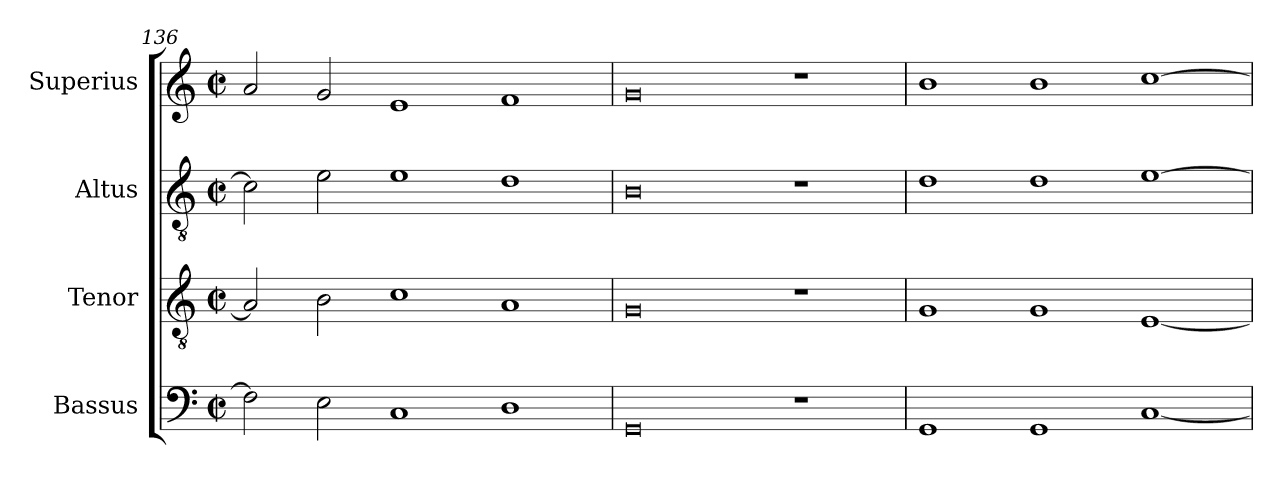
**kern	**kern	**kern	**kern
*part4	*part3	*part2	*part1
*staff4	*staff3	*staff2	*staff1
*I"Bassus	*I"Tenor	*I"Altus	*I"Superius
*I'B.	*I'T.	*I'A.	*I'S.
*clefF4	*clefGv2	*clefGv2	*clefG2
*	*ITrd7c12	*ITrd7c12	*
*k[]	*k[]	*k[]	*k[]
*C:	*C:	*C:	*C:
*M2/2	*M2/2	*M2/2	*M2/2
*met(c|)	*met(c|)	*met(c|)	*met(c|)
=136	=136	=136	=136
2Fi\]	2AAi/]	2Ci\]	2ai/
2Ei\	2BBi\	2Ei\	2gi/
1Ci	1Ci	1Ei	1ei
1Di	1AAi	1Di	1fi
=137	=137	=137	=137
0GGi	0GGi	0BBi	0gi
1r	1r	1r	1r
!!LO:PB:g=z
=138	=138	=138	=138
1GGi	1GGi	1Di	1bi
1GGi	1GGi	1Di	1bi
[<1Ci	[<1EEi	[>1Ei	[>1cci
=	=	=	=
*-	*-	*-	*-
